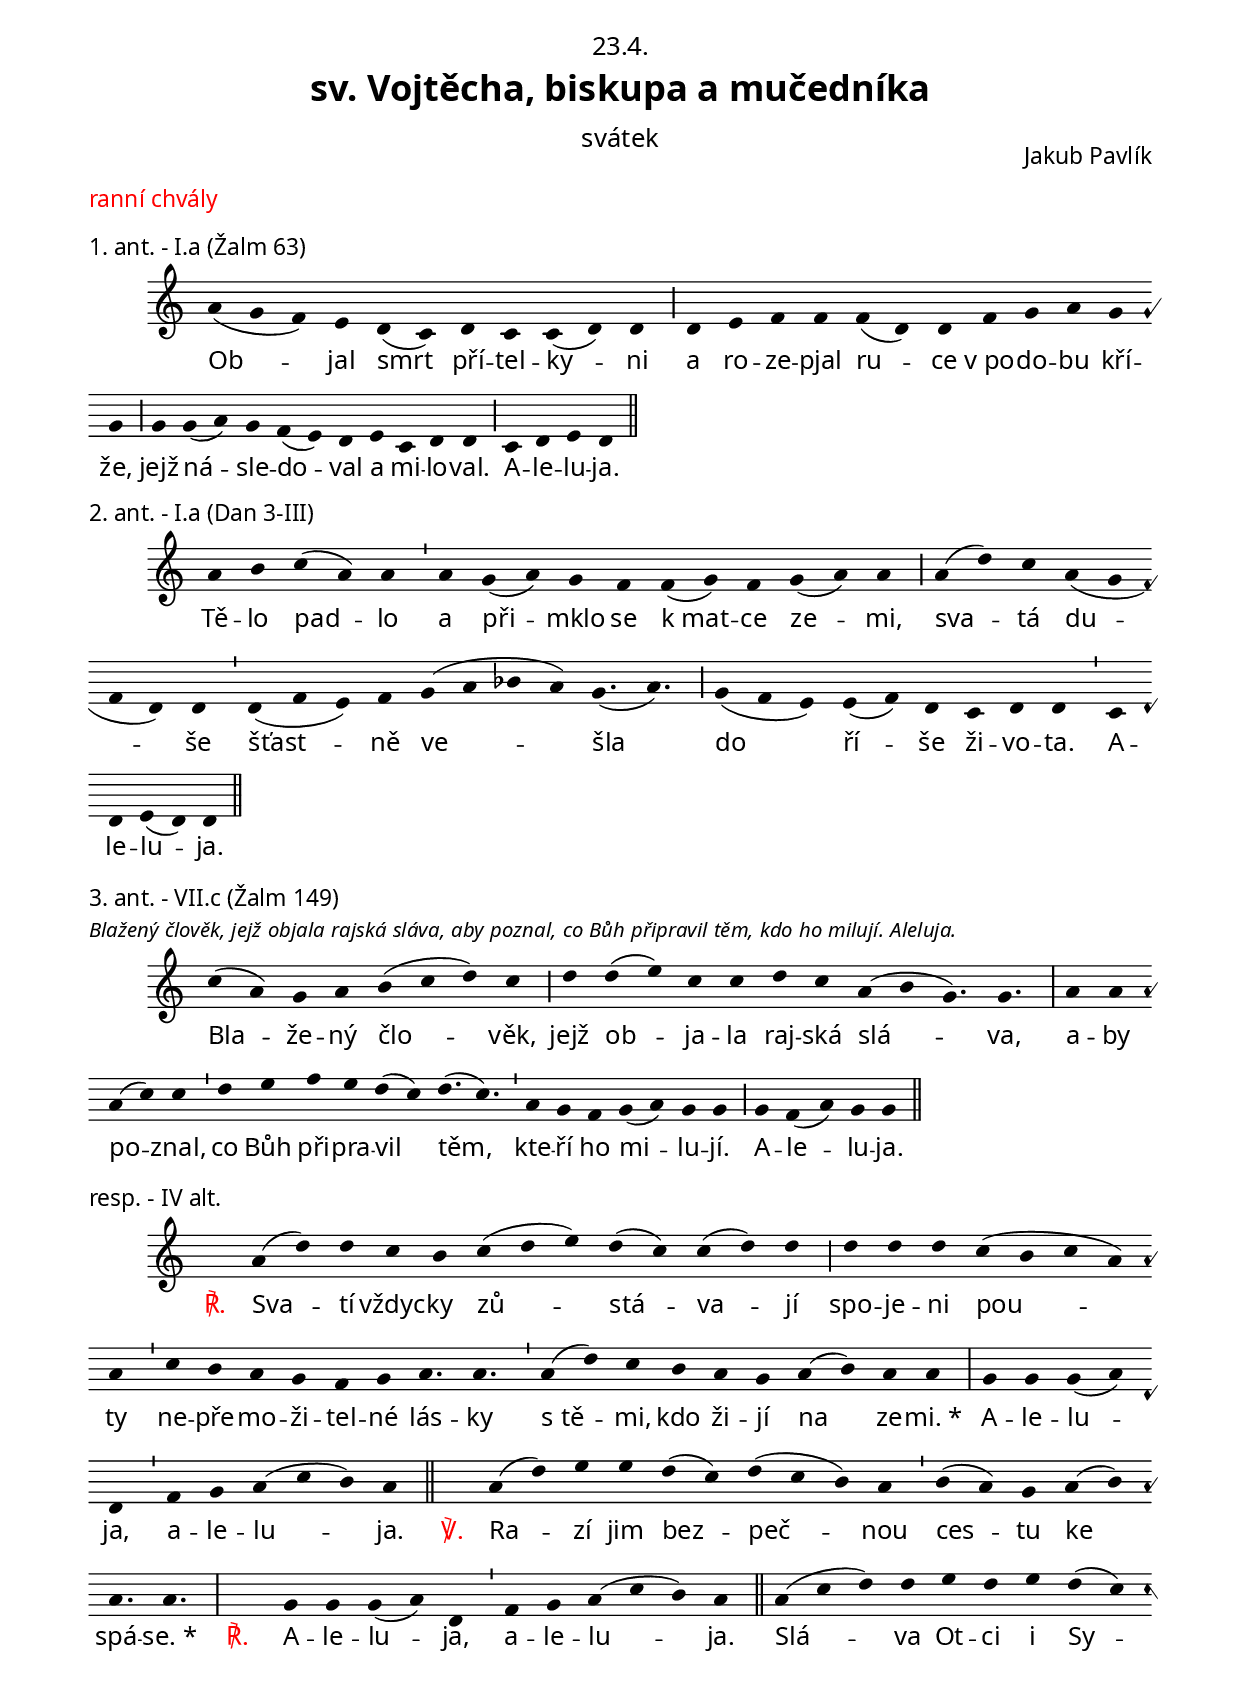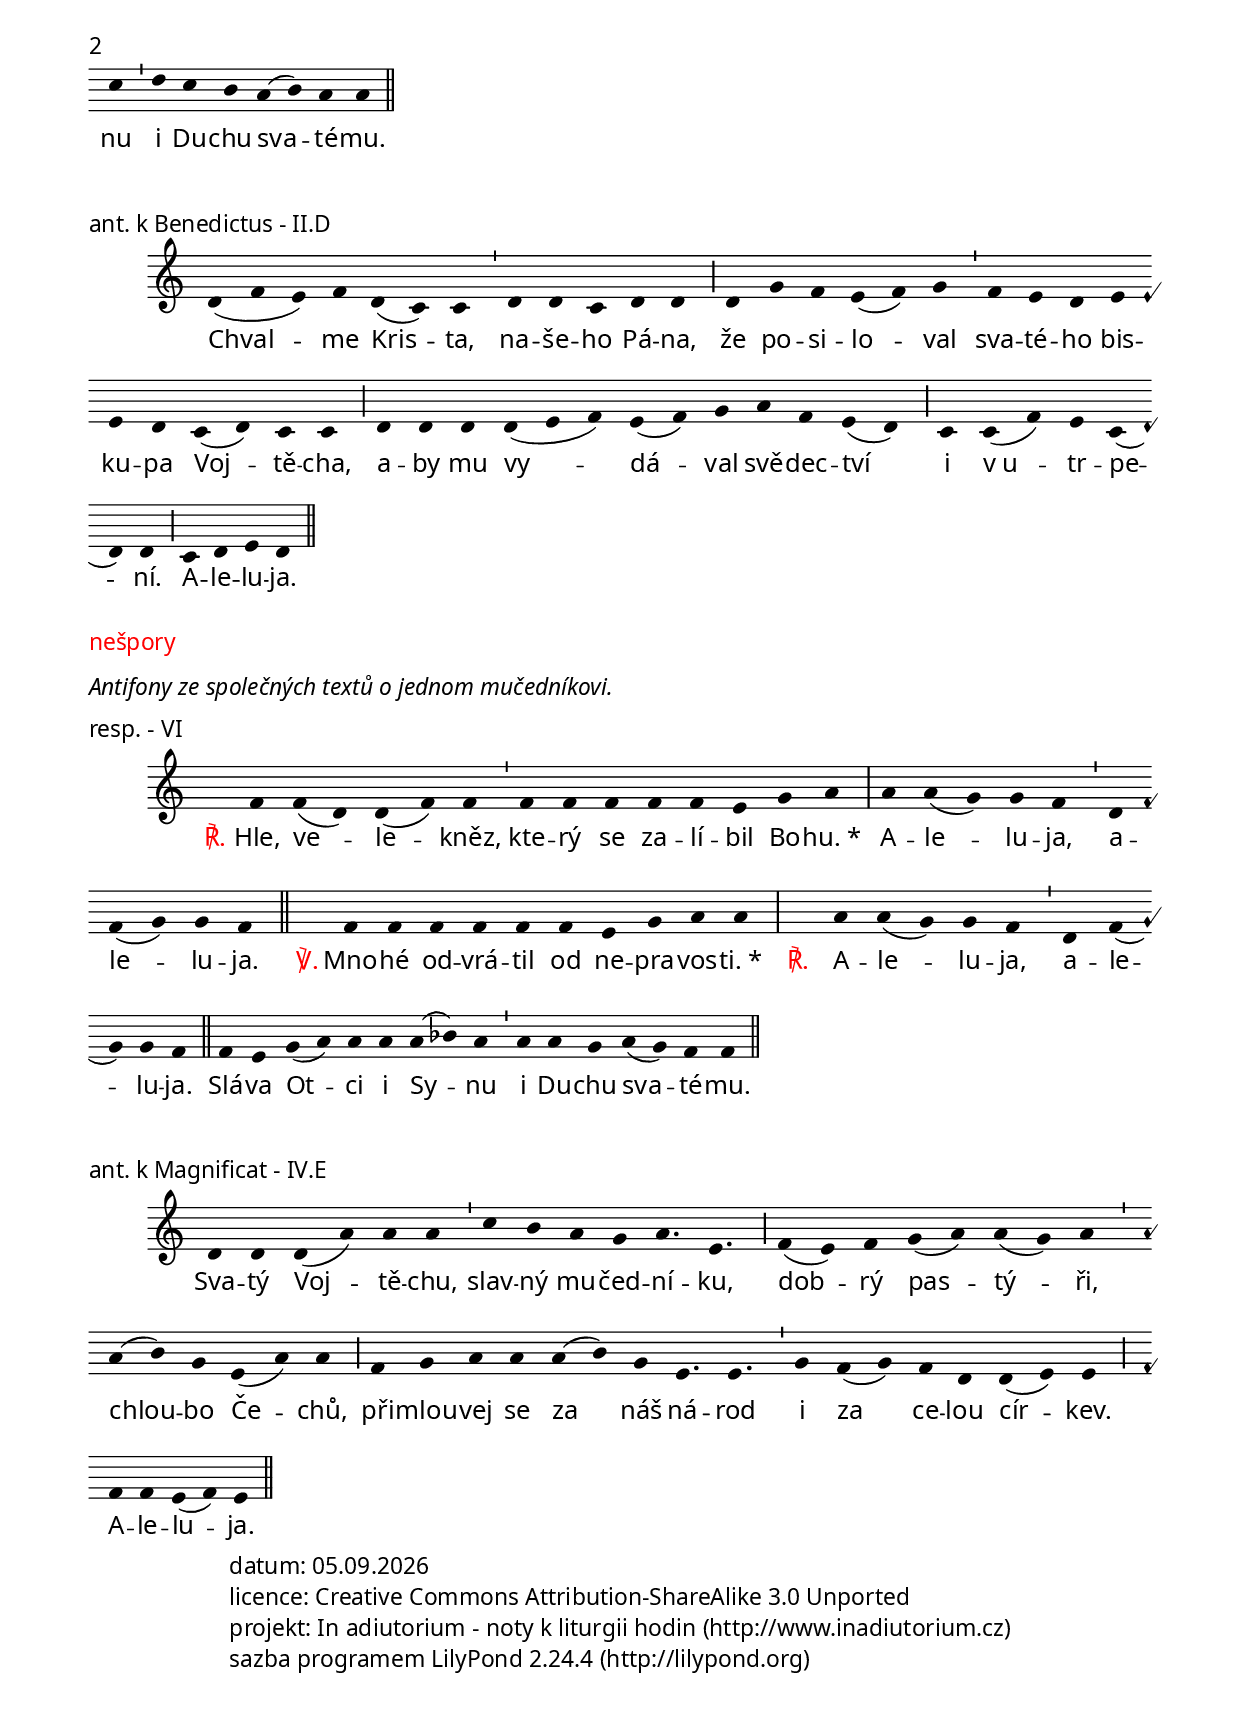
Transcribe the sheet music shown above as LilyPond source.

\version "2.15.39"

\include "../spolecne.ly"
\include "../dilyresponsorii.ly"

\header {
  title = \markup\titleSvatek
            "sv. Vojtěcha, biskupa a mučedníka"
            "svátek"
            23.4.
  composer = "Jakub Pavlík"
}

\markup {\nadpisHodinka {"ranní chvály"}}

\score {
  \relative c'' {
    \choralniRezim
    a4( g f) e d( c) d c c( d) d \barMaior
    d e f f f( d) d f g a g g \barMaior
    g4 g( a) g f( e) d e c d d \barMaior
    c d e d \barFinalis
  }
  \addlyrics {
    Ob -- jal smrt pří -- tel -- ky -- ni
    a ro -- ze -- pjal ru -- ce v_po -- do -- bu kří -- že,
    jejž ná -- sle -- do -- val a mi -- lo -- val.
    A -- le -- lu -- ja.
  }
  \header {
    quid = "1. ant."
    modus = "I"
    differentia = "a"
    psalmus = "Žalm 63"
    placet = "mám ji takhle rád, ale první díl by měl být zpívatelnější"
    id = "rch-a1"
    piece = \markup {\sestavTitulek}
  }
}

\score {
  \relative c'' {
    \choralniRezim
    a4 b c( a) a \barMin a g( a) g f f( g) f g( a) a \barMaior
    a( d) c a( g f d) d \barMin d( f e) f g( a bes a) g4.( a) \barMaior
    g4( f e) e( f) d c d d \barMin
    c d e( d) d \barFinalis
  }
  \addlyrics {
    Tě -- lo pad -- lo a při -- mklo se k_mat -- ce ze -- mi,
    sva -- tá du -- še šťast -- ně ve -- šla
    do ří -- še ži -- vo -- ta.
    A -- le -- lu -- ja.
  }
  \header {
    quid = "2. ant."
    modus = "I"
    differentia = "a"
    psalmus = "Dan 3-III"
    placet = "zbytečně velký rozsah"
    id = "rch-a2"
    piece = \markup {\sestavTitulek}
  }
}

\score {
  \relative c'' {
    \choralniRezim
    c4( a) g a b( c d) c \barMaior
    d d( e) c c d c a( b g4.) g \barMax
    a4 a a( c) c \barMin
    d e f e d( c) d4.( c) \barMin a4 g f g( a) g g \barMaior
    g f( a) g g \barFinalis
  }
  \addlyrics {
    Bla -- že -- ný člo -- věk,
    jejž ob -- ja -- la raj -- ská slá -- va,
    a -- by po -- znal,
    % potreboval jsem slabiku, zamenil jsem "kdo" za "kteri":
    co Bůh při -- pra -- vil těm, kte -- ří ho mi -- lu -- jí.
    A -- le -- lu -- ja.
  }
  \header {
    textus_approbatus = "Blažený člověk, jejž objala rajská sláva,
    aby poznal, co Bůh připravil těm, kdo ho milují. Aleluja."
    quid = "3. ant."
    modus = "VII"
    differentia = "c"
    psalmus = "Žalm 149"
    placet = "nemastná-neslaná"
    id = "rch-a3"
    piece = \markup {\sestavTitulek}
  }
}

% Responsorium je alelujaticke, ale protoze jeho verse
% jsou nelidsky dlouhe, nesahl jsem po klasickem
% vzorci modu VI - myslim, ze tady neni dost
% dobre pouzitelny.

\score {
  \relative c'' {
    \choralniRezim

    % R
    \neviditelna a
    a4( d) d c b c( d e) d( c) c( d) d \barMaior
    d d d c( b c a) a \barMin c b a g f g a4. a \barMin
    a4( d) c b a g a( b) a a \barMax

    g4 g g( a) d, \barMin f g a( c b) a \barFinalis
    % V
    \neviditelna a
    a4( d) e e d( c) d( c b) a \barMin b( a) g a( b) a4. a \barMax
    % R
    \neviditelna a
    g4 g g( a) d, \barMin f g a( c b) a \barFinalis
    % Slava
    a4( c d) d e d e d( c) c \barMin d c b a( b) a a \barFinalis
  }
  \addlyrics {
    \Response Sva -- tí vždyc -- ky zů -- stá -- va -- jí
    spo -- je -- ni pou -- ty ne -- pře -- mo -- ži -- tel -- né lás -- ky
    s_tě -- mi, kdo ži -- jí na ze -- mi._*
    \textRespAleluja
    \Verse Ra -- zí jim bez -- peč -- nou ces -- tu ke spá -- se._*
    \Response \textRespAleluja
    \textRespDoxologie
  }
  \header {
    quid = "resp."
    modus = "IV alt."
    placet = "přinejmenším aleluja lépe"
    id = "rch-r"
    piece = \markup {\sestavTitulekResp}
  }
}

\score {
  \relative c' {
    \choralniRezim
    d4( f e) f d( c) c \barMin d d c d d \barMaior
    d g f e( f) g \barMin f e d e e d c( d) c c \barMaior
    d d d d( e f) e( f) g a f e( d) \barMaior
    c c( f) e c( d) d \barMaior
    c d e d \barFinalis
  }
  \addlyrics {
    Chval -- me Kris -- ta, na -- še -- ho Pá -- na,
    že po -- si -- lo -- val sva -- té -- ho bis -- ku -- pa Voj -- tě -- cha,
    a -- by mu vy -- dá -- val svě -- dec -- tví i v_u -- tr -- pe -- ní.
    A -- le -- lu -- ja.
  }
  \header {
    quid = "ant. k Benedictus"
    modus = "II"
    differentia = "D"
    psalmus = ""
    placet = "nepříliš zpěvná"
    id = "rch-aben"
    piece = \markup {\sestavTitulekBezZalmu}
  }
}

\markup {\nadpisHodinka {"nešpory"}}

\markup\italic{Antifony ze společných textů o jednom mučedníkovi.}

\score {
  \relative c' {
    \choralniRezim

    % R
    \neviditelna f
    f4 f( d) d( f) f \barMin f f f f f e g a \barMax
    \respVIalelujaResponsum \barFinalis
    % V
    \neviditelna f
    f4 f f f f f e g a a \barMax
    % R
    \neviditelna a
    \respVIalelujaResponsum \barFinalis
    % Slava
    \respVIalelujaDoxologie \barFinalis
  }
  \addlyrics {
    \Response Hle, ve -- le -- kněz, kte -- rý se za -- lí -- bil Bo -- hu._*
    \textRespAleluja
    \Verse Mno -- hé od -- vrá -- til od ne -- pra -- vos -- ti._*
    \Response \textRespAleluja
    \textRespDoxologie
  }
  \header {
    quid = "resp."
    modus = "VI"
    placet = "nepěkná nefunkční ozdoba pryč"
    id = "ne-r"
    piece = \markup {\sestavTitulekResp}
  }
}

\score {
  \relative c' {
    \choralniRezim
    d4 d d( a') a a \barMin c b a g a4. e \barMaior
    f4( e) f g( a) a( g) a \barMin a( b) g e( a) a \barMaior
    f4 g a a a( b) g e4. e \barMin
    g4 f( g) f d d( e) e \barMaior
    f f e( f) e \barFinalis
  }
  \addlyrics {
    Sva -- tý Voj -- tě -- chu, slav -- ný mu -- čed -- ní -- ku,
    dob -- rý pas -- tý -- ři, chlou -- bo Če -- chů,
    při -- mlou -- vej se za náš ná -- rod
    i za ce -- lou cír -- kev.
    A -- le -- lu -- ja.
  }
  \header {
    quid = "ant. k Magnificat"
    modus = "IV"
    differentia = "E"
    psalmus = ""
    placet = "zkusit zpěvnější/slavnostnější aleluja"
    id = "ne-amag"
    piece = \markup {\sestavTitulekBezZalmu}
  }
}